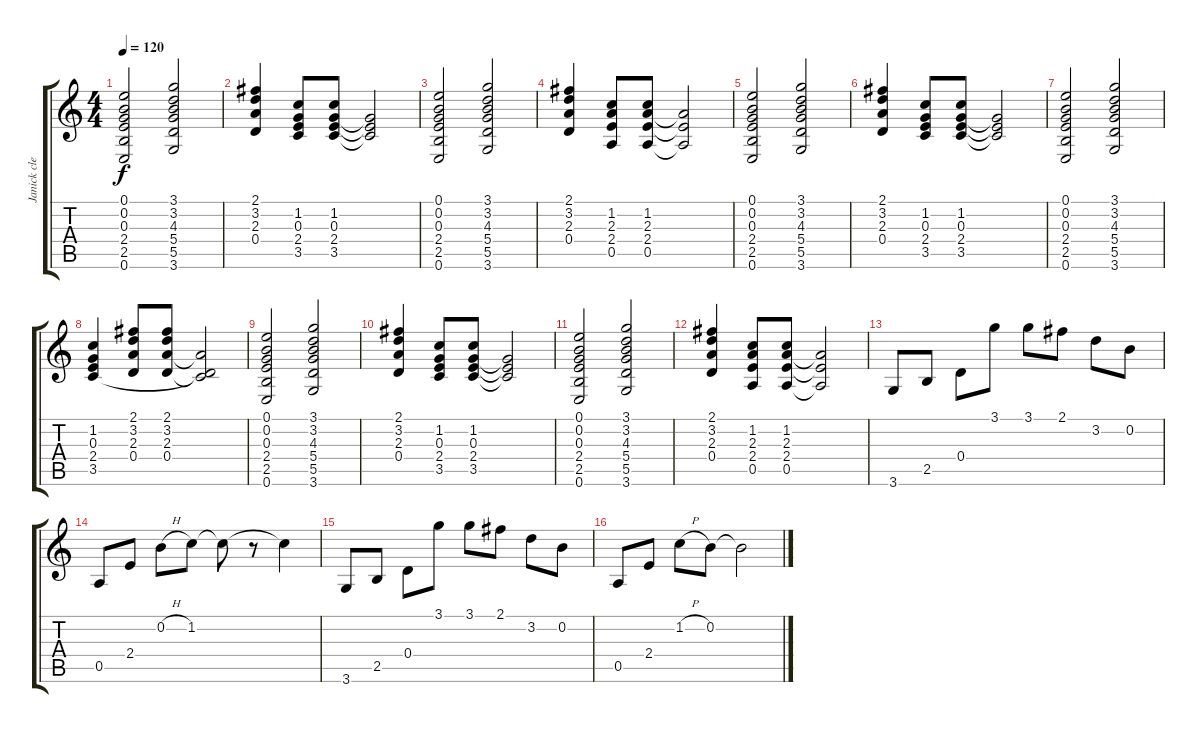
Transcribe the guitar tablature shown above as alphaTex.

\track ("Janick clean" "Janick cle") {instrument electricguitarclean}
\staff {score tabs}
\tuning (E4 B3 G3 D3 A2 E2) {hide}
\ts (4 4)
\tempo 120
\clef g2
\ks c
(0.1 0.2 0.3 2.4 2.5 0.6).2{dy f} (3.1 3.2 4.3 5.4 5.5 3.6).2 |
(2.1 3.2 2.3 0.4).4 (1.2 0.3 2.4 3.5).8 (1.2 0.3 2.4 3.5).8 (0.3{t} 2.4{t} 3.5{t}).2 |
(0.1 0.2 0.3 2.4 2.5 0.6).2 (3.1 3.2 4.3 5.4 5.5 3.6).2 |
(2.1 3.2 2.3 0.4).4 (1.2 2.3 2.4 0.5).8 (1.2 2.3 2.4 0.5).8 (2.3{t} 2.4{t} 0.5{t}).2 |
(0.1 0.2 0.3 2.4 2.5 0.6).2 (3.1 3.2 4.3 5.4 5.5 3.6).2 |
(2.1 3.2 2.3 0.4).4 (1.2 0.3 2.4 3.5).8 (1.2 0.3 2.4 3.5).8 (0.3{t} 2.4{t} 3.5{t}).2 |
(0.1 0.2 0.3 2.4 2.5 0.6).2 (3.1 3.2 4.3 5.4 5.5 3.6).2 |
(1.2 0.3 2.4 3.5).4 (2.1 3.2 2.3 0.4).8 (2.1 3.2 2.3 0.4).8 (2.3{t} 0.4{t} 3.5{t}).2 |
(0.1 0.2 0.3 2.4 2.5 0.6).2 (3.1 3.2 4.3 5.4 5.5 3.6).2 |
(2.1 3.2 2.3 0.4).4 (1.2 0.3 2.4 3.5).8 (1.2 0.3 2.4 3.5).8 (0.3{t} 2.4{t} 3.5{t}).2 |
(0.1 0.2 0.3 2.4 2.5 0.6).2 (3.1 3.2 4.3 5.4 5.5 3.6).2 |
(2.1 3.2 2.3 0.4).4 (1.2 2.3 2.4 0.5).8 (1.2 2.3 2.4 0.5).8 (2.3{t} 2.4{t} 0.5{t}).2 |
3.6.8 2.5.8 0.4.8 3.1.8 3.1.8 2.1.8 3.2.8 0.2.8 |
0.5.8 2.4.8 0.2{h}.8 1.2.8 1.2{t}.8 r.8 1.2{t}.4 |
3.6.8 2.5.8 0.4.8 3.1.8 3.1.8 2.1.8 3.2.8 0.2.8 |
0.5.8 2.4.8 1.2{h}.8 0.2.8 0.2{t}.2
